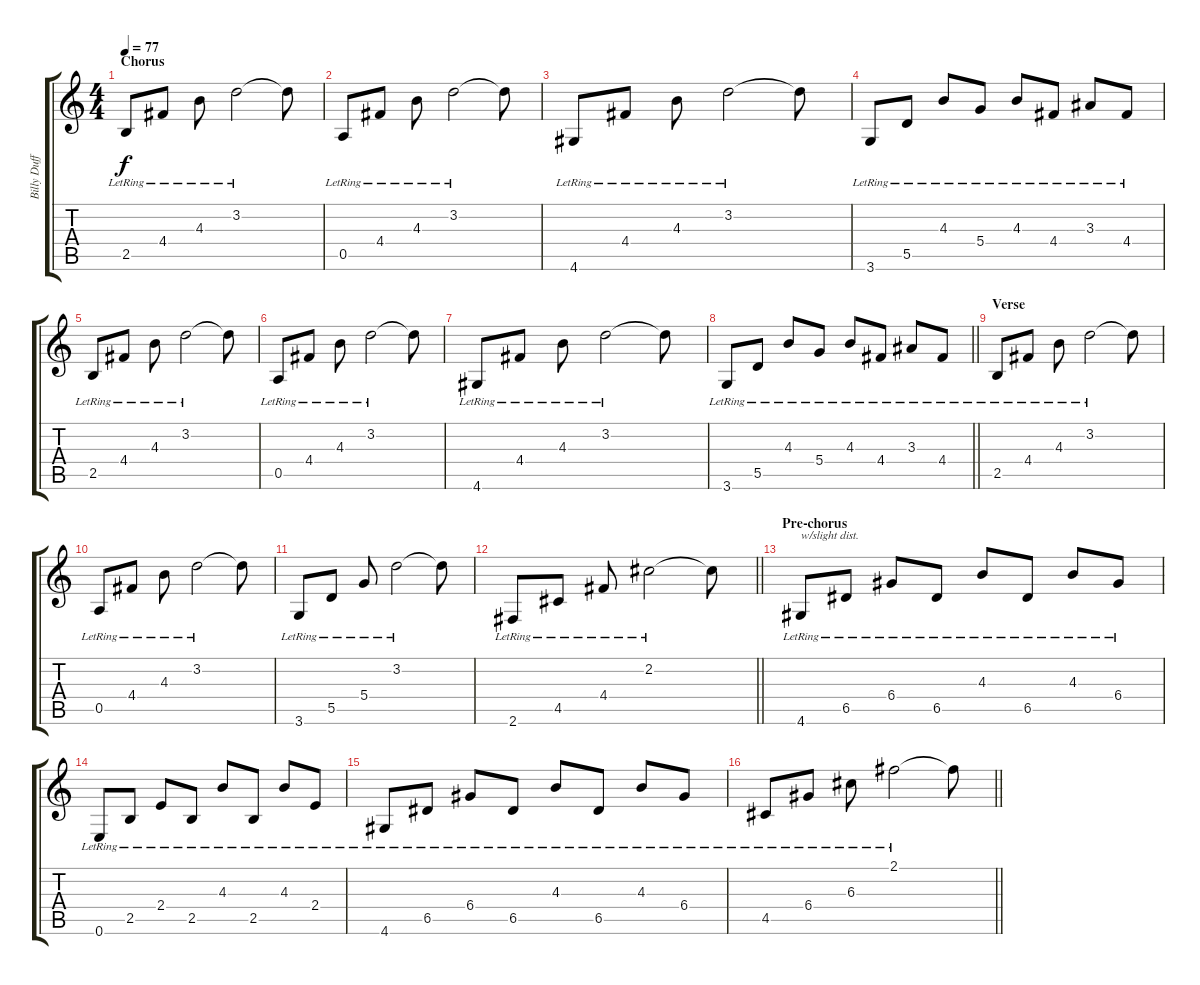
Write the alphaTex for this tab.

\track ("Billy Duffy (Rhythm Guitar)" "Billy Duff") {instrument acousticguitarsteel}
\staff {score tabs}
\tuning (E4 B3 G3 D3 A2 E2) {hide}
\ts (4 4)
\section ("" "Chorus")
\tempo 77
\clef g2
\ks c
2.5{lr}.8{dy f} 4.4{lr}.8 4.3{lr}.8 3.2{lr}.2 3.2{t}.8 |
0.5{lr}.8 4.4{lr}.8 4.3{lr}.8 3.2{lr}.2 3.2{t}.8 |
4.6{lr}.8 4.4{lr}.8 4.3{lr}.8 3.2{lr}.2 3.2{t}.8 |
3.6{lr}.8 5.5{lr}.8 4.3{lr}.8 5.4{lr}.8 4.3{lr}.8 4.4{lr}.8 3.3{lr}.8 4.4{lr}.8 |
2.5{lr}.8 4.4{lr}.8 4.3{lr}.8 3.2{lr}.2 3.2{t}.8 |
0.5{lr}.8 4.4{lr}.8 4.3{lr}.8 3.2{lr}.2 3.2{t}.8 |
4.6{lr}.8 4.4{lr}.8 4.3{lr}.8 3.2{lr}.2 3.2{t}.8 |
\barLineRight lightlight
3.6{lr}.8 5.5{lr}.8 4.3{lr}.8 5.4{lr}.8 4.3{lr}.8 4.4{lr}.8 3.3{lr}.8 4.4{lr}.8 |
\section ("" "Verse")
2.5{lr}.8 4.4{lr}.8 4.3{lr}.8 3.2{lr}.2 3.2{t}.8 |
0.5{lr}.8 4.4{lr}.8 4.3{lr}.8 3.2{lr}.2 3.2{t}.8 |
3.6{lr}.8 5.5{lr}.8 5.4{lr}.8 3.2{lr}.2 3.2{t}.8 |
\barLineRight lightlight
2.6{lr}.8 4.5{lr}.8 4.4{lr}.8 2.2{lr}.2 2.2{t}.8 |
\section ("" "Pre-chorus")
4.6{lr}.8{txt "w/slight dist." instrument acousticguitarsteel} 6.5{lr}.8 6.4{lr}.8 6.5{lr}.8 4.3{lr}.8 6.5{lr}.8 4.3{lr}.8 6.4{lr}.8 |
0.6{lr}.8 2.5{lr}.8 2.4{lr}.8 2.5{lr}.8 4.3{lr}.8 2.5{lr}.8 4.3{lr}.8 2.4{lr}.8 |
4.6{lr}.8 6.5{lr}.8 6.4{lr}.8 6.5{lr}.8 4.3{lr}.8 6.5{lr}.8 4.3{lr}.8 6.4{lr}.8 |
\barLineRight lightlight
4.5{lr}.8 6.4{lr}.8 6.3{lr}.8 2.1{lr}.2 2.1{t}.8
